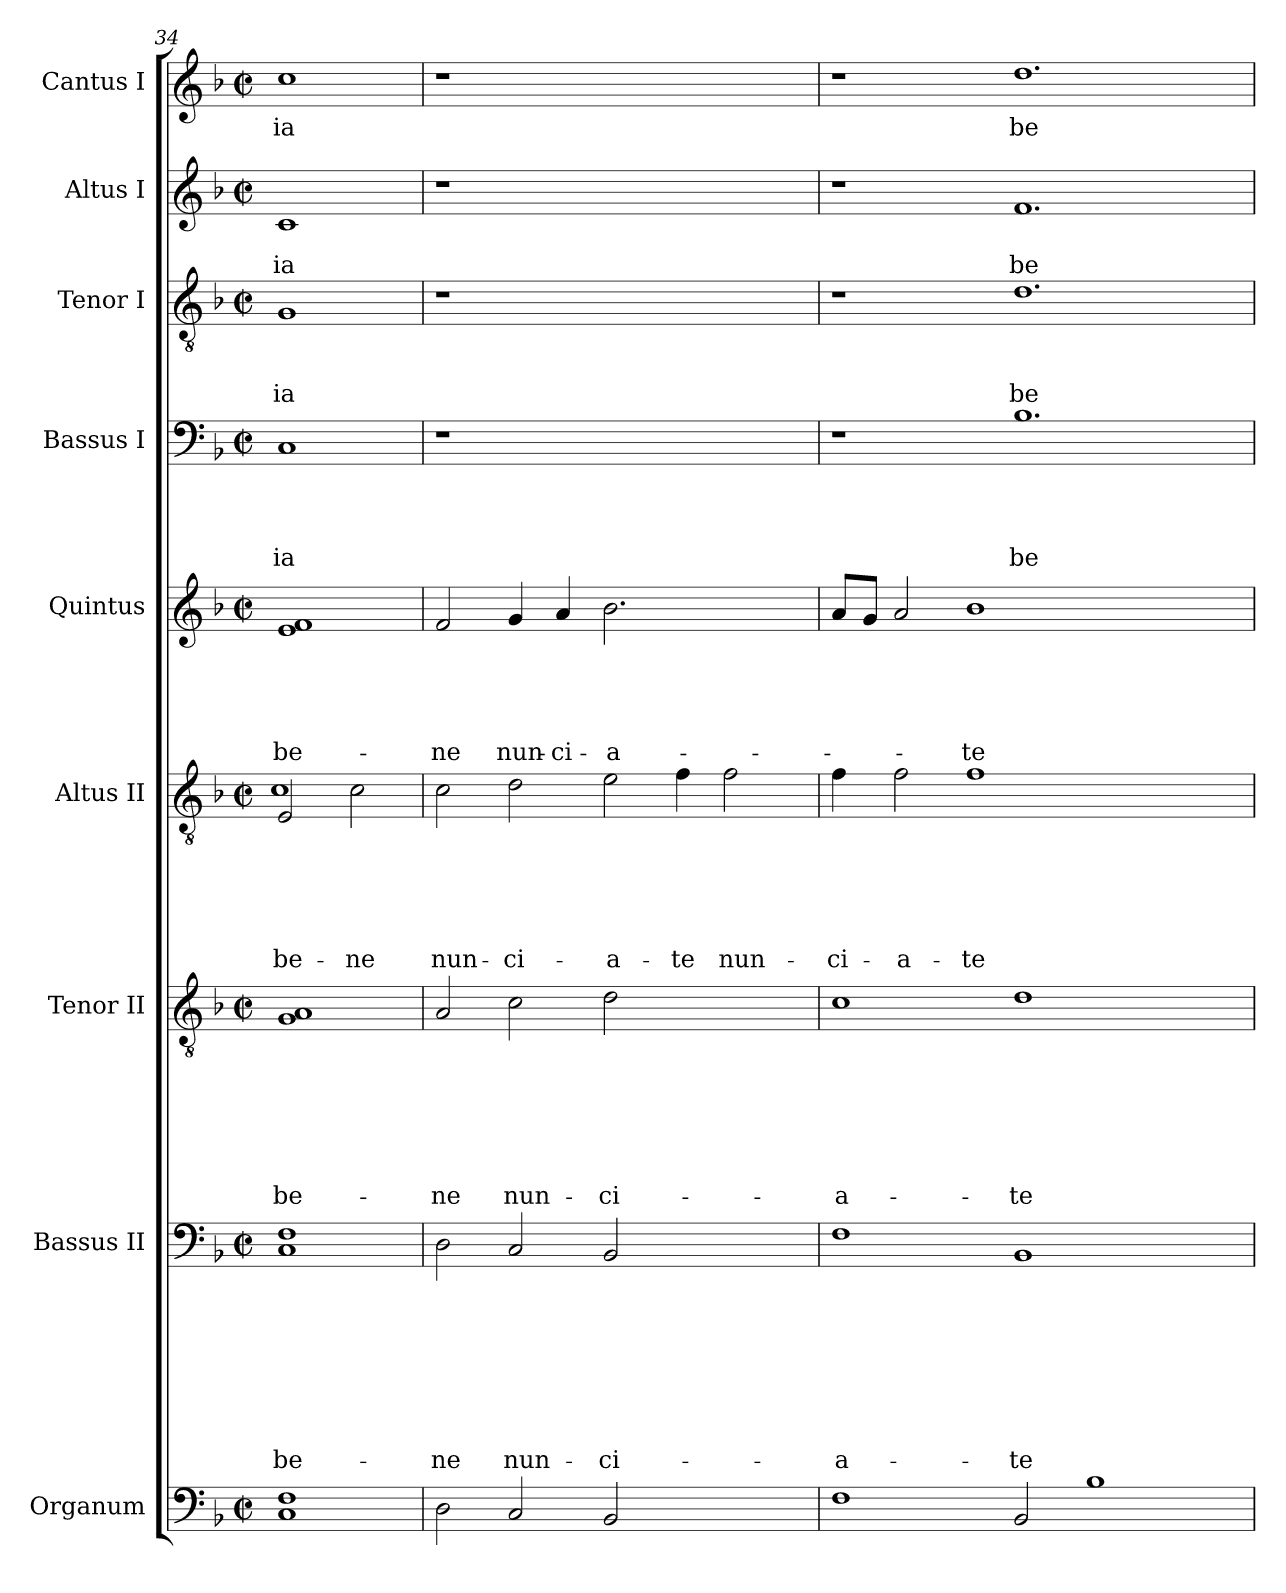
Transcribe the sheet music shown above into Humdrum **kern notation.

**kern	**kern	**text	**text	**text	**text	**text	**text	**text	**text	**kern	**text	**text	**text	**text	**text	**text	**text	**kern	**text	**text	**text	**text	**text	**text	**kern	**text	**text	**text	**text	**text	**kern	**text	**text	**text	**text	**kern	**text	**text	**text	**kern	**text	**text	**kern	**text
*part9	*part8	*part8	*part8	*part8	*part8	*part8	*part8	*part8	*part8	*part7	*part7	*part7	*part7	*part7	*part7	*part7	*part7	*part6	*part6	*part6	*part6	*part6	*part6	*part6	*part5	*part5	*part5	*part5	*part5	*part5	*part4	*part4	*part4	*part4	*part4	*part3	*part3	*part3	*part3	*part2	*part2	*part2	*part1	*part1
*staff9	*staff8	*staff8	*staff8	*staff8	*staff8	*staff8	*staff8	*staff8	*staff8	*staff7	*staff7	*staff7	*staff7	*staff7	*staff7	*staff7	*staff7	*staff6	*staff6	*staff6	*staff6	*staff6	*staff6	*staff6	*staff5	*staff5	*staff5	*staff5	*staff5	*staff5	*staff4	*staff4	*staff4	*staff4	*staff4	*staff3	*staff3	*staff3	*staff3	*staff2	*staff2	*staff2	*staff1	*staff1
*I"Organum	*I"Bassus II	*	*	*	*	*	*	*	*	*I"Tenor II	*	*	*	*	*	*	*	*I"Altus II	*	*	*	*	*	*	*I"Quintus	*	*	*	*	*	*I"Bassus I	*	*	*	*	*I"Tenor I	*	*	*	*I"Altus I	*	*	*I"Cantus I	*
*I'Or	*I'B II	*	*	*	*	*	*	*	*	*I'TII	*	*	*	*	*	*	*	*I'A II	*	*	*	*	*	*	*I'Q	*	*	*	*	*	*I'B I	*	*	*	*	*I'TI	*	*	*	*I'A I	*	*	*I'C I	*
*clefF4	*clefF4	*	*	*	*	*	*	*	*	*clefGv2	*	*	*	*	*	*	*	*clefGv2	*	*	*	*	*	*	*clefG2	*	*	*	*	*	*clefF4	*	*	*	*	*clefGv2	*	*	*	*clefG2	*	*	*clefG2	*
*k[b-]	*k[b-]	*	*	*	*	*	*	*	*	*k[b-]	*	*	*	*	*	*	*	*k[b-]	*	*	*	*	*	*	*k[b-]	*	*	*	*	*	*k[b-]	*	*	*	*	*k[b-]	*	*	*	*k[b-]	*	*	*k[b-]	*
*F:	*F:	*	*	*	*	*	*	*	*	*F:	*	*	*	*	*	*	*	*F:	*	*	*	*	*	*	*F:	*	*	*	*	*	*F:	*	*	*	*	*F:	*	*	*	*F:	*	*	*F:	*
*M2/2	*M2/2	*	*	*	*	*	*	*	*	*M2/2	*	*	*	*	*	*	*	*M2/2	*	*	*	*	*	*	*M2/2	*	*	*	*	*	*M2/2	*	*	*	*	*M2/2	*	*	*	*M2/2	*	*	*M2/2	*
*met(c|)	*met(c|)	*	*	*	*	*	*	*	*	*met(c|)	*	*	*	*	*	*	*	*met(c|)	*	*	*	*	*	*	*met(c|)	*	*	*	*	*	*met(c|)	*	*	*	*	*met(c|)	*	*	*	*met(c|)	*	*	*met(c|)	*
=34	=34	=34	=34	=34	=34	=34	=34	=34	=34	=34	=34	=34	=34	=34	=34	=34	=34	=34	=34	=34	=34	=34	=34	=34	=34	=34	=34	=34	=34	=34	=34	=34	=34	=34	=34	=34	=34	=34	=34	=34	=34	=34	=34	=34
!	!	!	!	!	!	!	!	!	!LO:LY:b	!	!	!	!	!	!	!	!LO:LY:b	!	!	!	!	!	!	!LO:LY:b	!	!	!	!	!	!	!	!	!	!	!	!	!	!	!	!	!	!	!	!
*	*	*	*	*	*	*	*	*	*	*	*	*	*	*	*	*	*	*^	*	*	*	*	*	*	*	*	*	*	*	*	*	*	*	*	*	*	*	*	*	*	*	*	*	*
!	!	!	!	!	!	!	!	!	!	!	!	!	!	!	!	!	!	!	!	!	!	!	!	!	!LO:LY:b	!	!	!	!	!	!LO:LY:b	!	!	!	!	!LO:LY:b	!	!	!	!LO:LY:b	!	!	!LO:LY:b	!	!LO:LY:b
1C 1F	1C 1F	.	.	.	.	.	.	.	be-	1G 1A	.	.	.	.	.	.	be-	2E/	1c	.	.	.	.	.	be-	1e 1f	.	.	.	.	be-	1C	.	.	.	-ia	1G	.	.	-ia	1c	.	-ia	1cc	-ia
!	!	!	!	!	!	!	!	!	!	!	!	!	!	!	!	!	!	!	!	!	!	!	!	!	!LO:LY:b	!	!	!	!	!	!	!	!	!	!	!	!	!	!	!	!	!	!	!	!
.	.	.	.	.	.	.	.	.	.	.	.	.	.	.	.	.	.	2c\	.	.	.	.	.	.	ne	.	.	.	.	.	.	.	.	.	.	.	.	.	.	.	.	.	.	.	.
*	*	*	*	*	*	*	*	*	*	*	*	*	*	*	*	*	*	*v	*v	*	*	*	*	*	*	*	*	*	*	*	*	*	*	*	*	*	*	*	*	*	*	*	*	*	*
=35	=35	=35	=35	=35	=35	=35	=35	=35	=35	=35	=35	=35	=35	=35	=35	=35	=35	=35	=35	=35	=35	=35	=35	=35	=35	=35	=35	=35	=35	=35	=35	=35	=35	=35	=35	=35	=35	=35	=35	=35	=35	=35	=35	=35
!	!	!	!	!	!	!	!	!	!LO:LY:b	!	!	!	!	!	!	!	!LO:LY:b	!	!	!	!	!	!	!LO:LY:b	!	!	!	!	!	!LO:LY:b	!	!	!	!	!	!	!	!	!	!	!	!	!	!
2D\	2D\	.	.	.	.	.	.	.	-ne	2A/	.	.	.	.	.	.	-ne	2c\	.	.	.	.	.	-nun-	2f/	.	.	.	.	-ne	1r	.	.	.	.	1r	.	.	.	1r	.	.	1r	.
!	!	!	!	!	!	!	!	!	!LO:LY:b	!	!	!	!	!	!	!	!LO:LY:b	!	!	!	!	!	!	!LO:LY:b	!	!	!	!	!	!LO:LY:b	!	!	!	!	!	!	!	!	!	!	!	!	!	!
2C/	2C/	.	.	.	.	.	.	.	nun-	2c\	.	.	.	.	.	.	nun-	2d\	.	.	.	.	.	-ci-	4g/	.	.	.	.	nun-	.	.	.	.	.	.	.	.	.	.	.	.	.	.
!	!	!	!	!	!	!	!	!	!	!	!	!	!	!	!	!	!	!	!	!	!	!	!	!	!	!	!	!	!	!LO:LY:b	!	!	!	!	!	!	!	!	!	!	!	!	!	!
.	.	.	.	.	.	.	.	.	.	.	.	.	.	.	.	.	.	.	.	.	.	.	.	.	4a/	.	.	.	.	-ci-	.	.	.	.	.	.	.	.	.	.	.	.	.	.
!	!	!	!	!	!	!	!	!	!LO:LY:b	!	!	!	!	!	!	!	!LO:LY:b	!	!	!	!	!	!	!LO:LY:b	!	!	!	!	!	!LO:LY:b	!	!	!	!	!	!	!	!	!	!	!	!	!	!
2BB-/	2BB-/	.	.	.	.	.	.	.	-ci-	2d\	.	.	.	.	.	.	-ci-	2e\	.	.	.	.	.	-a-	2.b-\	.	.	.	.	-a-	1ryy	.	.	.	.	1ryy	.	.	.	1ryy	.	.	1ryy	.
!	!	!	!	!	!	!	!	!	!	!	!	!	!	!	!	!	!	!	!	!	!	!	!	!LO:LY:b	!	!	!	!	!	!	!	!	!	!	!	!	!	!	!	!	!	!	!	!
2.ryy	2.ryy	.	.	.	.	.	.	.	.	2.ryy	.	.	.	.	.	.	.	4f\	.	.	.	.	.	-te	.	.	.	.	.	.	.	.	.	.	.	.	.	.	.	.	.	.	.	.
!	!	!	!	!	!	!	!	!	!	!	!	!	!	!	!	!	!	!	!	!	!	!	!	!LO:LY:b	!	!	!	!	!	!	!	!	!	!	!	!	!	!	!	!	!	!	!	!
.	.	.	.	.	.	.	.	.	.	.	.	.	.	.	.	.	.	2f\	.	.	.	.	.	nun-	2ryy	.	.	.	.	.	.	.	.	.	.	.	.	.	.	.	.	.	.	.
.	.	.	.	.	.	.	.	.	.	.	.	.	.	.	.	.	.	.	.	.	.	.	.	.	.	.	.	.	.	.	4ryy	.	.	.	.	4ryy	.	.	.	4ryy	.	.	4ryy	.
!!LO:PB:g=z
=36	=36	=36	=36	=36	=36	=36	=36	=36	=36	=36	=36	=36	=36	=36	=36	=36	=36	=36	=36	=36	=36	=36	=36	=36	=36	=36	=36	=36	=36	=36	=36	=36	=36	=36	=36	=36	=36	=36	=36	=36	=36	=36	=36	=36
!	!	!	!	!	!	!	!	!	!LO:LY:b:rj	!	!	!	!	!	!	!	!LO:LY:b:rj	!	!	!	!	!	!	!LO:LY:b	!	!	!	!	!	!	!	!	!	!	!	!	!	!	!	!	!	!	!	!
1F	1F	.	.	.	.	.	.	.	-a-	1c	.	.	.	.	.	.	-a-	4f\	.	.	.	.	.	-ci-	8a/L	.	.	.	.	.	1r	.	.	.	.	1r	.	.	.	1r	.	.	1r	.
.	.	.	.	.	.	.	.	.	.	.	.	.	.	.	.	.	.	.	.	.	.	.	.	.	8g/J	.	.	.	.	.	.	.	.	.	.	.	.	.	.	.	.	.	.	.
!	!	!	!	!	!	!	!	!	!	!	!	!	!	!	!	!	!	!	!	!	!	!	!	!LO:LY:b	!	!	!	!	!	!	!	!	!	!	!	!	!	!	!	!	!	!	!	!
.	.	.	.	.	.	.	.	.	.	.	.	.	.	.	.	.	.	2f\	.	.	.	.	.	-a-	2a/	.	.	.	.	.	.	.	.	.	.	.	.	.	.	.	.	.	.	.
!	!	!	!	!	!	!	!	!	!	!	!	!	!	!	!	!	!	!	!	!	!	!	!	!LO:LY:b	!	!	!	!	!	!LO:LY:b	!	!	!	!	!	!	!	!	!	!	!	!	!	!
.	.	.	.	.	.	.	.	.	.	.	.	.	.	.	.	.	.	1f	.	.	.	.	.	-te	1b-	.	.	.	.	-te	.	.	.	.	.	.	.	.	.	.	.	.	.	.
!	!	!	!	!	!	!	!	!	!LO:LY:b	!	!	!	!	!	!	!	!LO:LY:b	!	!	!	!	!	!	!	!	!	!	!	!	!	!	!	!	!	!LO:LY:b	!	!	!	!LO:LY:b	!	!	!LO:LY:b	!	!LO:LY:b
2BB-/	1BB-	.	.	.	.	.	.	.	-te	1d	.	.	.	.	.	.	-te	.	.	.	.	.	.	.	.	.	.	.	.	.	1.B-	.	.	.	be-	1.d	.	.	be-	1.f	.	be-	1.dd	be-
1B-	.	.	.	.	.	.	.	.	.	.	.	.	.	.	.	.	.	.	.	.	.	.	.	.	.	.	.	.	.	.	.	.	.	.	.	.	.	.	.	.	.	.	.	.
.	.	.	.	.	.	.	.	.	.	.	.	.	.	.	.	.	.	2.ryy	.	.	.	.	.	.	2.ryy	.	.	.	.	.	.	.	.	.	.	.	.	.	.	.	.	.	.	.
.	2ryy	.	.	.	.	.	.	.	.	2ryy	.	.	.	.	.	.	.	.	.	.	.	.	.	.	.	.	.	.	.	.	.	.	.	.	.	.	.	.	.	.	.	.	.	.
=	=	=	=	=	=	=	=	=	=	=	=	=	=	=	=	=	=	=	=	=	=	=	=	=	=	=	=	=	=	=	=	=	=	=	=	=	=	=	=	=	=	=	=	=
*-	*-	*-	*-	*-	*-	*-	*-	*-	*-	*-	*-	*-	*-	*-	*-	*-	*-	*-	*-	*-	*-	*-	*-	*-	*-	*-	*-	*-	*-	*-	*-	*-	*-	*-	*-	*-	*-	*-	*-	*-	*-	*-	*-	*-
